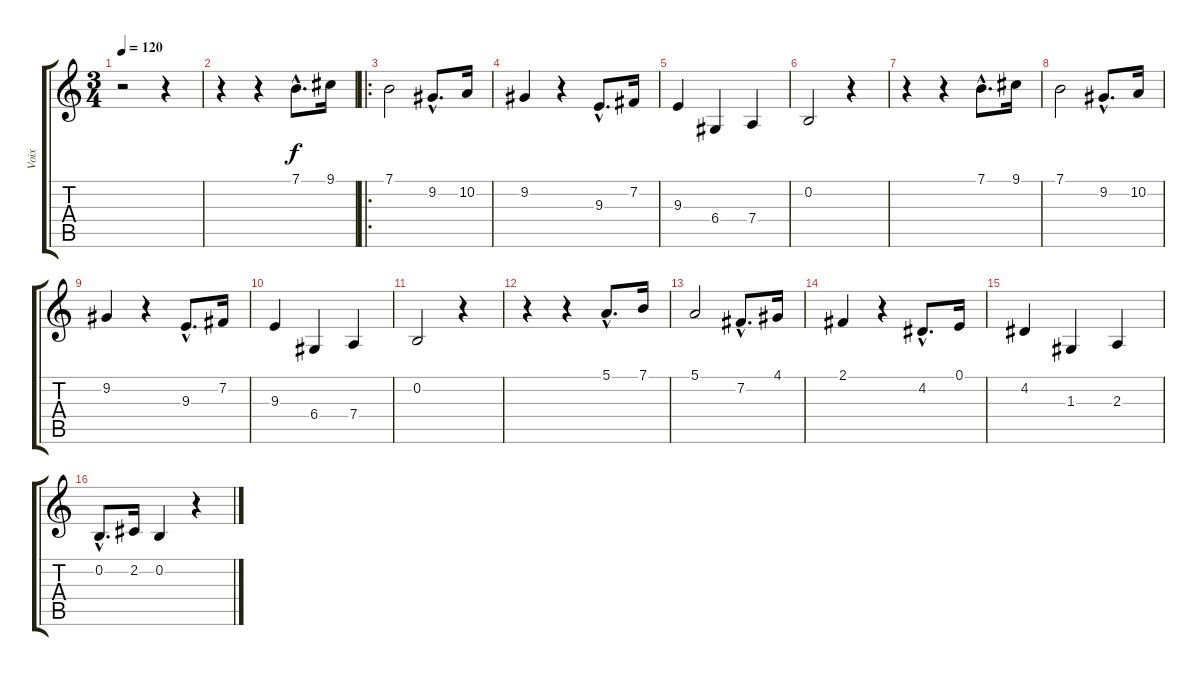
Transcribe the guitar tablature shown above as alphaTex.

\track ("Voix" "Voix") {instrument harmonica}
\staff {score tabs}
\tuning (E4 B3 G3 D3 A2 E2) {hide}
\ts (3 4)
\tempo 120
\clef g2
\ks c
r.2{dy f} r.4 |
r.4 r.4 7.1{hac}.8{d} 9.1.16 |
\ro
7.1.2 9.2{hac}.8{d} 10.2.16 |
9.2.4 r.4 9.3{hac}.8{d} 7.2.16 |
9.3.4 6.4.4 7.4.4 |
0.2.2 r.4 |
r.4 r.4 7.1{hac}.8{d} 9.1.16 |
7.1.2 9.2{hac}.8{d} 10.2.16 |
9.2.4 r.4 9.3{hac}.8{d} 7.2.16 |
9.3.4 6.4.4 7.4.4 |
0.2.2 r.4 |
r.4 r.4 5.1{hac}.8{d} 7.1.16 |
5.1.2 7.2{hac}.8{d} 4.1.16 |
2.1.4 r.4 4.2{hac}.8{d} 0.1.16 |
4.2.4 1.3.4 2.3.4 |
0.2{hac}.8{d} 2.2.16 0.2.4 r.4
